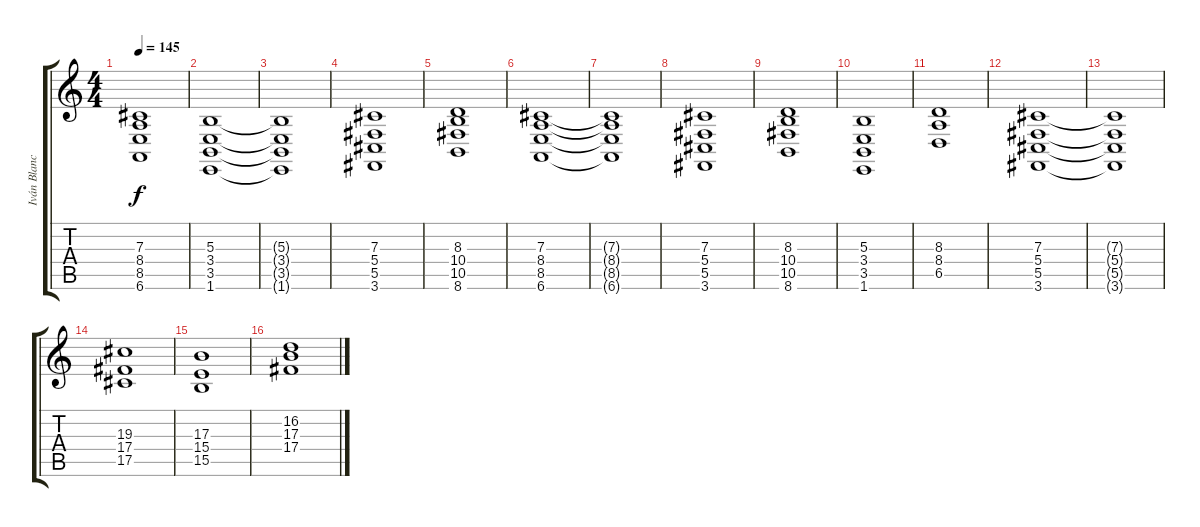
\track ("Iván Blanco" "Iván Blanc") {instrument lead6voice}
\staff {score tabs}
\tuning (Eb4 Bb3 Gb3 Db3 Ab2 Eb2) {hide}
\ts (4 4)
\tempo 145
\clef g2
\ks c
(7.3 8.4 8.5 6.6).1{dy f} |
(5.3 3.4 3.5 1.6).1 |
(5.3{t} 3.4{t} 3.5{t} 1.6{t}).1 |
(7.3 5.4 5.5 3.6).1 |
(8.3 10.4 10.5 8.6).1 |
(7.3 8.4 8.5 6.6).1 |
(7.3{t} 8.4{t} 8.5{t} 6.6{t}).1 |
(7.3 5.4 5.5 3.6).1 |
(8.3 10.4 10.5 8.6).1 |
(5.3 3.4 3.5 1.6).1 |
(8.3 8.4 6.5).1 |
(7.3 5.4 5.5 3.6).1 |
(7.3{t} 5.4{t} 5.5{t} 3.6{t}).1 |
(19.3 17.4 17.5).1{volume 10} |
(17.3 15.4 15.5).1 |
(16.2 17.3 17.4).1
